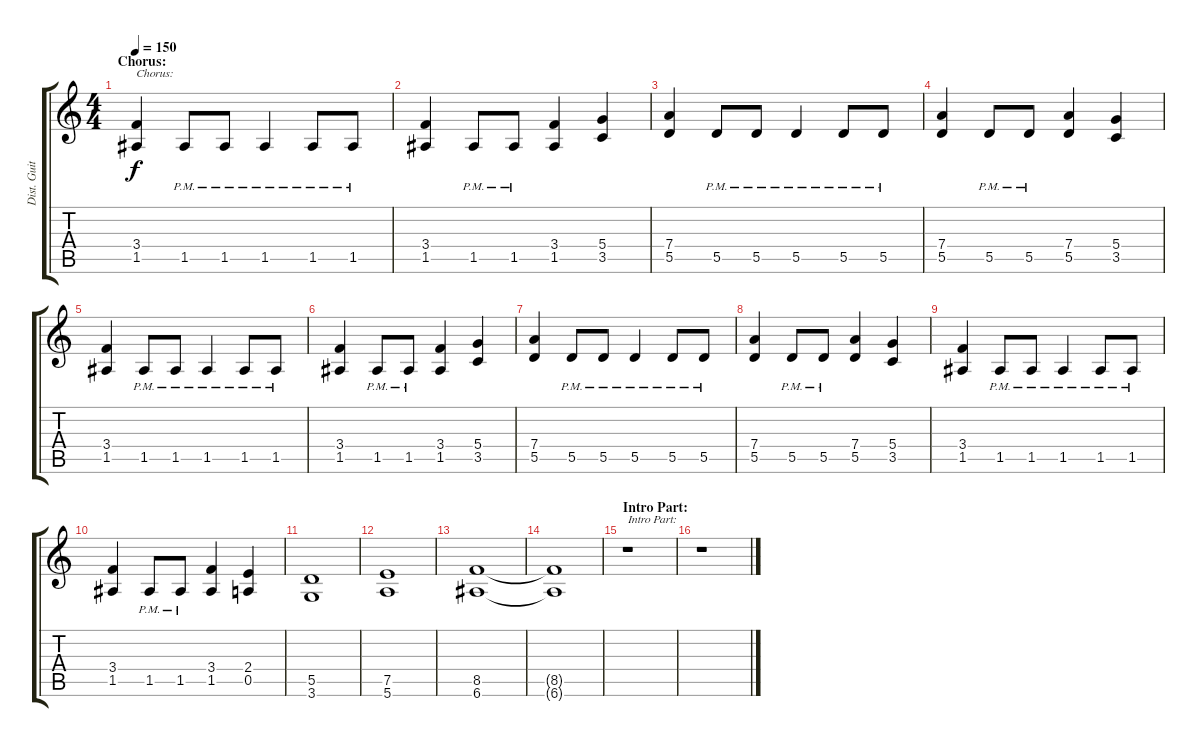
\track ("Dist. Guitar I" "Dist. Guit") {instrument distortionguitar}
\staff {score tabs}
\tuning (E4 B3 G3 D3 A2 E2) {hide}
\ts (4 4)
\section ("" "Chorus:")
\tempo 150
\clef g2
\ks c
(3.4 1.5).4{txt "Chorus:" dy f} 1.5{pm}.8 1.5{pm}.8 1.5{pm}.4 1.5{pm}.8 1.5{pm}.8 |
(3.4 1.5).4 1.5{pm}.8 1.5{pm}.8 (3.4 1.5).4 (5.4 3.5).4 |
(7.4 5.5).4 5.5{pm}.8 5.5{pm}.8 5.5{pm}.4 5.5{pm}.8 5.5{pm}.8 |
(7.4 5.5).4 5.5{pm}.8 5.5{pm}.8 (7.4 5.5).4 (5.4 3.5).4 |
(3.4 1.5).4 1.5{pm}.8 1.5{pm}.8 1.5{pm}.4 1.5{pm}.8 1.5{pm}.8 |
(3.4 1.5).4 1.5{pm}.8 1.5{pm}.8 (3.4 1.5).4 (5.4 3.5).4 |
(7.4 5.5).4 5.5{pm}.8 5.5{pm}.8 5.5{pm}.4 5.5{pm}.8 5.5{pm}.8 |
(7.4 5.5).4 5.5{pm}.8 5.5{pm}.8 (7.4 5.5).4 (5.4 3.5).4 |
(3.4 1.5).4 1.5{pm}.8 1.5{pm}.8 1.5{pm}.4 1.5{pm}.8 1.5{pm}.8 |
(3.4 1.5).4 1.5{pm}.8 1.5{pm}.8 (3.4 1.5).4 (2.4 0.5).4 |
(5.5 3.6).1 |
(7.5 5.6).1 |
(8.5 6.6).1 |
(8.5{t} 6.6{t}).1 |
\section ("" "Intro Part:")
r.1{txt "Intro Part:"} |
r.1
